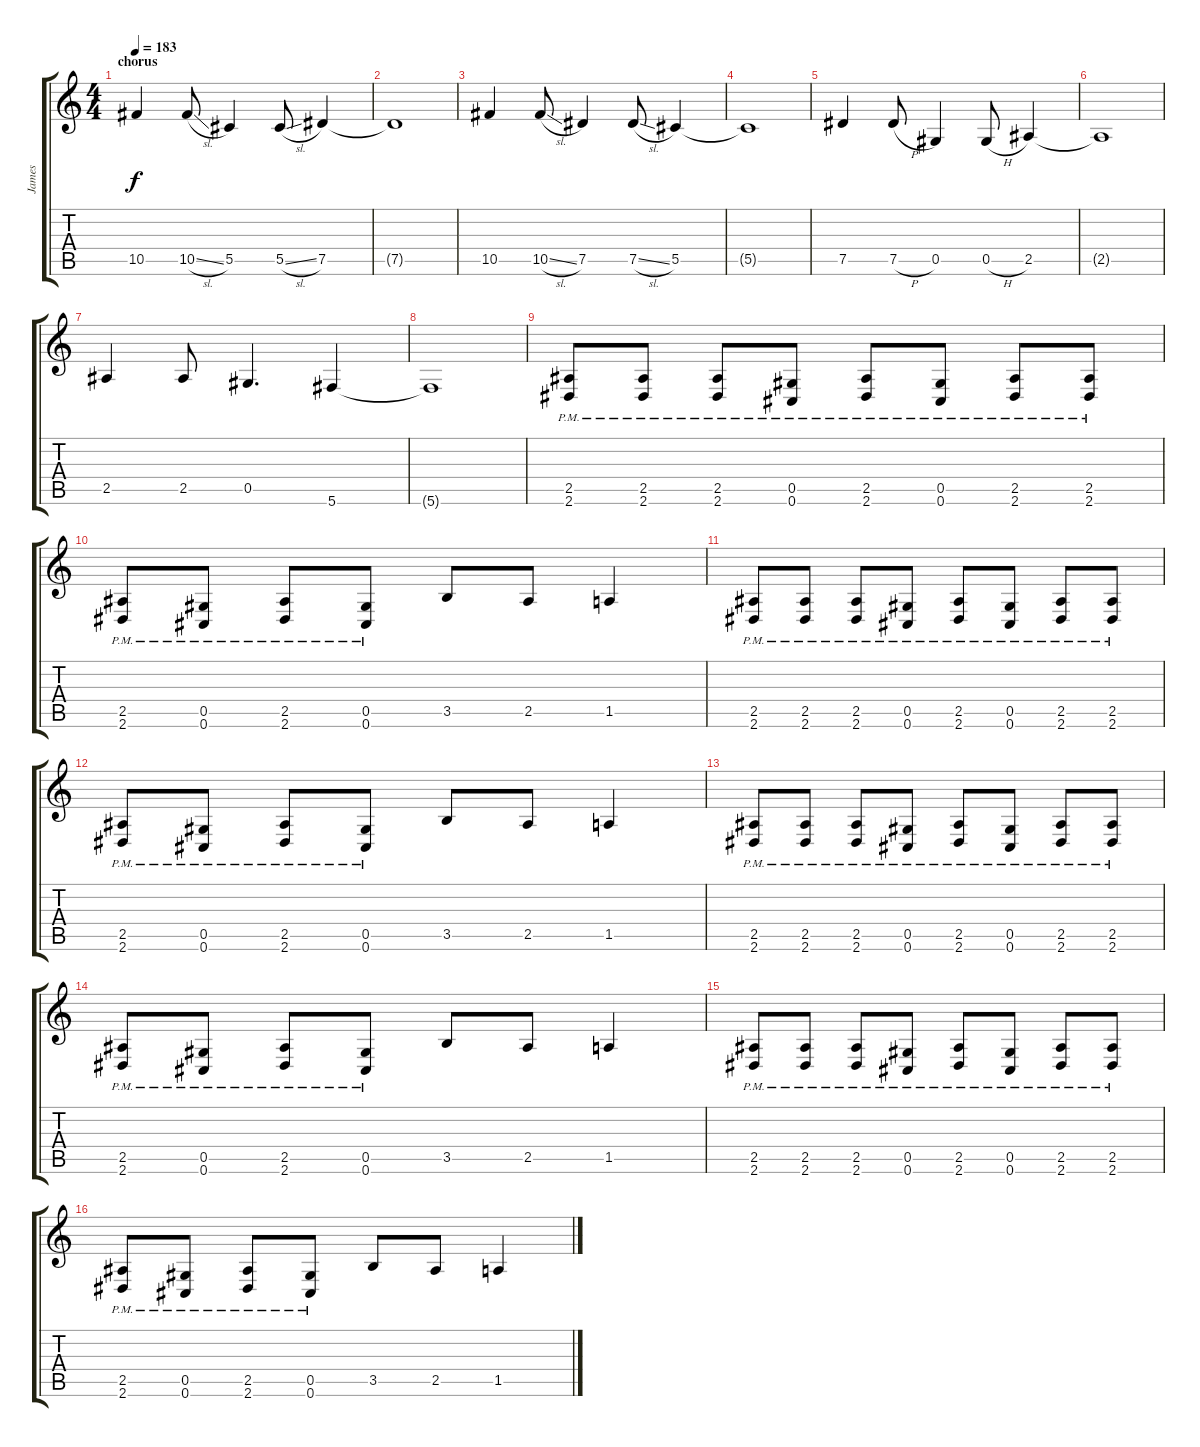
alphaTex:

\track ("James" "James") {instrument distortionguitar}
\staff {score tabs}
\tuning (Eb4 Bb3 Gb3 Db3 Ab2 Db2) {hide}
\ts (4 4)
\section ("" "chorus")
\tempo 183
\clef g2
\ks c
10.5.4{dy f} 10.5{sl}.8 5.5.4 5.5{sl}.8 7.5.4 |
7.5{t}.1 |
10.5.4 10.5{sl}.8 7.5.4 7.5{sl}.8 5.5.4 |
5.5{t}.1 |
7.5.4 7.5{h}.8 0.5.4 0.5{h}.8 2.5.4 |
2.5{t}.1 |
2.5.4 2.5.8 0.5.4{d} 5.6.4 |
5.6{t}.1 |
(2.5{pm} 2.6{pm}).8 (2.5{pm} 2.6{pm}).8 (2.5{pm} 2.6{pm}).8 (0.5{pm} 0.6{pm}).8 (2.5{pm} 2.6{pm}).8 (0.5{pm} 0.6{pm}).8 (2.5{pm} 2.6{pm}).8 (2.5{pm} 2.6{pm}).8 |
(2.5{pm} 2.6{pm}).8 (0.5{pm} 0.6{pm}).8 (2.5{pm} 2.6{pm}).8 (0.5{pm} 0.6{pm}).8 3.5.8 2.5.8 1.5.4 |
(2.5{pm} 2.6{pm}).8 (2.5{pm} 2.6{pm}).8 (2.5{pm} 2.6{pm}).8 (0.5{pm} 0.6{pm}).8 (2.5{pm} 2.6{pm}).8 (0.5{pm} 0.6{pm}).8 (2.5{pm} 2.6{pm}).8 (2.5{pm} 2.6{pm}).8 |
(2.5{pm} 2.6{pm}).8 (0.5{pm} 0.6{pm}).8 (2.5{pm} 2.6{pm}).8 (0.5{pm} 0.6{pm}).8 3.5.8 2.5.8 1.5.4 |
(2.5{pm} 2.6{pm}).8 (2.5{pm} 2.6{pm}).8 (2.5{pm} 2.6{pm}).8 (0.5{pm} 0.6{pm}).8 (2.5{pm} 2.6{pm}).8 (0.5{pm} 0.6{pm}).8 (2.5{pm} 2.6{pm}).8 (2.5{pm} 2.6{pm}).8 |
(2.5{pm} 2.6{pm}).8 (0.5{pm} 0.6{pm}).8 (2.5{pm} 2.6{pm}).8 (0.5{pm} 0.6{pm}).8 3.5.8 2.5.8 1.5.4 |
(2.5{pm} 2.6{pm}).8 (2.5{pm} 2.6{pm}).8 (2.5{pm} 2.6{pm}).8 (0.5{pm} 0.6{pm}).8 (2.5{pm} 2.6{pm}).8 (0.5{pm} 0.6{pm}).8 (2.5{pm} 2.6{pm}).8 (2.5{pm} 2.6{pm}).8 |
(2.5{pm} 2.6{pm}).8 (0.5{pm} 0.6{pm}).8 (2.5{pm} 2.6{pm}).8 (0.5{pm} 0.6{pm}).8 3.5.8 2.5.8 1.5.4
